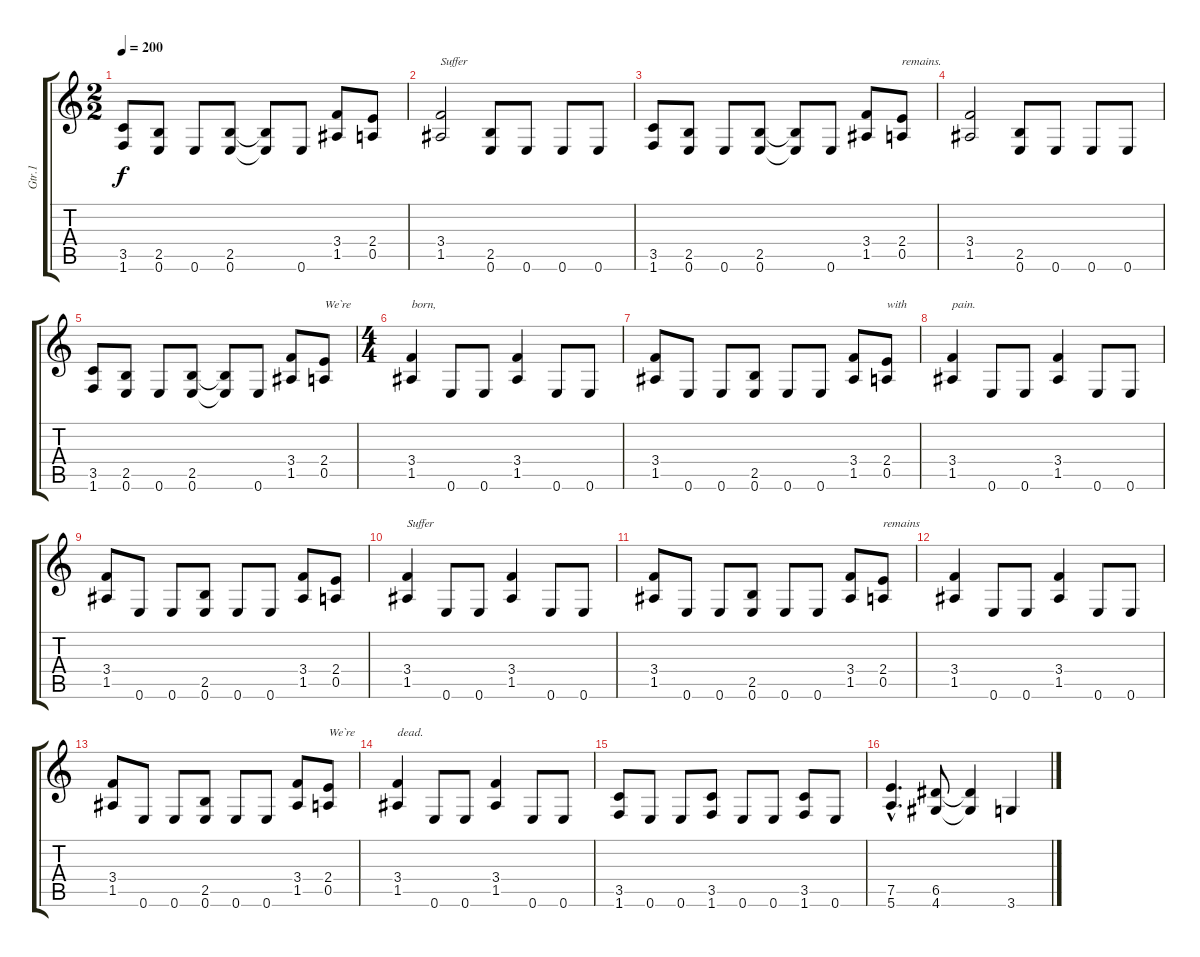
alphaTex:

\track ("Gtr.1" "Gtr.1") {instrument distortionguitar}
\staff {score tabs}
\tuning (E4 B3 G3 D3 A2 E2) {hide}
\ts (2 2)
\tempo 200
\clef g2
\ks c
(3.5 1.6).8{dy f} (2.5 0.6).8 0.6.8 (2.5 0.6).8 (2.5{t} 0.6{t}).8 0.6.8 (3.4 1.5).8 (2.4 0.5).8 |
(3.4 1.5).2{txt "Suffer"} (2.5 0.6).8 0.6.8 0.6.8 0.6.8 |
(3.5 1.6).8 (2.5 0.6).8 0.6.8 (2.5 0.6).8 (2.5{t} 0.6{t}).8 0.6.8 (3.4 1.5).8 (2.4 0.5).8{txt "remains."} |
(3.4 1.5).2 (2.5 0.6).8 0.6.8 0.6.8 0.6.8 |
(3.5 1.6).8 (2.5 0.6).8 0.6.8 (2.5 0.6).8 (2.5{t} 0.6{t}).8 0.6.8 (3.4 1.5).8 (2.4 0.5).8{txt "We`re"} |
\ts (4 4)
(3.4 1.5).4{txt "born,"} 0.6.8 0.6.8 (3.4 1.5).4 0.6.8 0.6.8 |
(3.4 1.5).8 0.6.8 0.6.8 (2.5 0.6).8 0.6.8 0.6.8 (3.4 1.5).8 (2.4 0.5).8{txt "with"} |
(3.4 1.5).4{txt "pain."} 0.6.8 0.6.8 (3.4 1.5).4 0.6.8 0.6.8 |
(3.4 1.5).8 0.6.8 0.6.8 (2.5 0.6).8 0.6.8 0.6.8 (3.4 1.5).8 (2.4 0.5).8 |
(3.4 1.5).4{txt "Suffer"} 0.6.8 0.6.8 (3.4 1.5).4 0.6.8 0.6.8 |
(3.4 1.5).8 0.6.8 0.6.8 (2.5 0.6).8 0.6.8 0.6.8 (3.4 1.5).8 (2.4 0.5).8{txt "remains"} |
(3.4 1.5).4 0.6.8 0.6.8 (3.4 1.5).4 0.6.8 0.6.8 |
(3.4 1.5).8 0.6.8 0.6.8 (2.5 0.6).8 0.6.8 0.6.8 (3.4 1.5).8 (2.4 0.5).8{txt "We`re"} |
(3.4 1.5).4{txt "dead."} 0.6.8 0.6.8 (3.4 1.5).4 0.6.8 0.6.8 |
(3.5 1.6).8 0.6.8 0.6.8 (3.5 1.6).8 0.6.8 0.6.8 (3.5 1.6).8 0.6.8 |
(7.5{hac} 5.6{hac}).4{d} (6.5 4.6).8 (6.5{t} 4.6{t}).4 3.6.4
